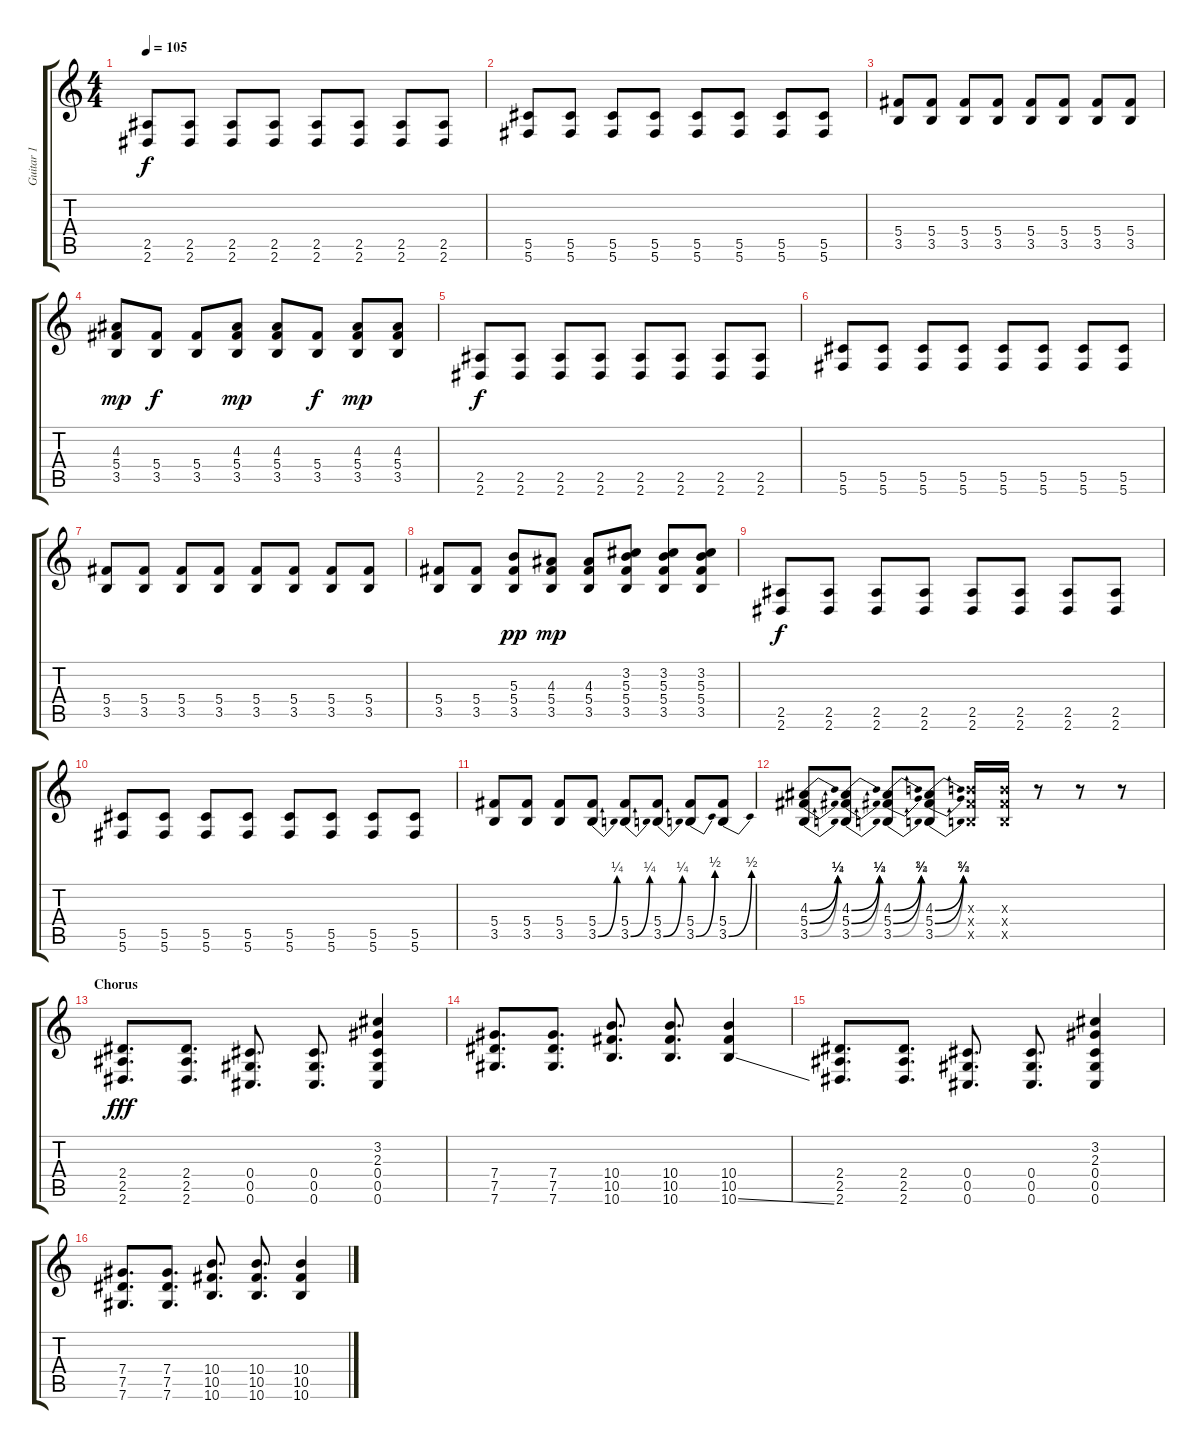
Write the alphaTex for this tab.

\track ("Guitar 1" "Guitar 1") {instrument electricguitarclean}
\staff {score tabs}
\tuning (Eb4 Bb3 Gb3 Db3 Ab2 Db2) {hide}
\ts (4 4)
\tempo 105
\clef g2
\ks c
(2.5 2.6).8{dy f} (2.5 2.6).8 (2.5 2.6).8 (2.5 2.6).8 (2.5 2.6).8 (2.5 2.6).8 (2.5 2.6).8 (2.5 2.6).8 |
(5.5 5.6).8 (5.5 5.6).8 (5.5 5.6).8 (5.5 5.6).8 (5.5 5.6).8 (5.5 5.6).8 (5.5 5.6).8 (5.5 5.6).8 |
(5.4 3.5).8 (5.4 3.5).8 (5.4 3.5).8 (5.4 3.5).8 (5.4 3.5).8 (5.4 3.5).8 (5.4 3.5).8 (5.4 3.5).8 |
(4.3 5.4 3.5).8{dy mp} (5.4 3.5).8{dy f} (5.4 3.5).8 (4.3 5.4 3.5).8{dy mp} (4.3 5.4 3.5).8 (5.4 3.5).8{dy f} (4.3 5.4 3.5).8{dy mp} (4.3 5.4 3.5).8 |
(2.5 2.6).8{dy f} (2.5 2.6).8 (2.5 2.6).8 (2.5 2.6).8 (2.5 2.6).8 (2.5 2.6).8 (2.5 2.6).8 (2.5 2.6).8 |
(5.5 5.6).8 (5.5 5.6).8 (5.5 5.6).8 (5.5 5.6).8 (5.5 5.6).8 (5.5 5.6).8 (5.5 5.6).8 (5.5 5.6).8 |
(5.4 3.5).8 (5.4 3.5).8 (5.4 3.5).8 (5.4 3.5).8 (5.4 3.5).8 (5.4 3.5).8 (5.4 3.5).8 (5.4 3.5).8 |
(5.4 3.5).8 (5.4 3.5).8 (5.3 5.4 3.5).8{dy pp} (4.3 5.4 3.5).8{dy mp} (4.3 5.4 3.5).8 (3.2 5.3 5.4 3.5).8 (3.2 5.3 5.4 3.5).8 (3.2 5.3 5.4 3.5).8 |
(2.5 2.6).8{dy f} (2.5 2.6).8 (2.5 2.6).8 (2.5 2.6).8 (2.5 2.6).8 (2.5 2.6).8 (2.5 2.6).8 (2.5 2.6).8 |
(5.5 5.6).8 (5.5 5.6).8 (5.5 5.6).8 (5.5 5.6).8 (5.5 5.6).8 (5.5 5.6).8 (5.5 5.6).8 (5.5 5.6).8 |
(5.4 3.5).8 (5.4 3.5).8 (5.4 3.5).8 (5.4 3.5{be (bend 0 0 60 1)}).8 (5.4 3.5{be (bend 0 0 60 1)}).8 (5.4 3.5{be (bend 0 0 60 1)}).8 (5.4 3.5{be (bend 0 0 60 2)}).8 (5.4 3.5{be (bend 0 0 60 2)}).8 |
(4.3{be (bend 0 0 60 2)} 5.4{be (bend 0 0 60 1)} 3.5{be (bend 0 0 60 1)}).8 (4.3{be (bend 0 0 60 2)} 5.4{be (bend 0 0 60 1)} 3.5{be (bend 0 0 60 1)}).8 (4.3{be (bend 0 0 60 3)} 5.4{be (bend 0 0 60 2)} 3.5{be (bend 0 0 60 1)}).8 (4.3{be (bend 0 0 60 3)} 5.4{be (bend 0 0 60 2)} 3.5{be (bend 0 0 60 1)}).8 (5.3{x} 5.4{x} 3.5{x}).16 (5.3{x} 5.4{x} 3.5{x}).16 r.8 r.8 r.8 |
\section ("" "Chorus")
(2.4 2.5 2.6).8{d dy fff volume 16 instrument overdrivenguitar} (2.4 2.5 2.6).8{d} (0.4 0.5 0.6).8{d} (0.4 0.5 0.6).8{d} (3.2 2.3 0.4 0.5 0.6).4 |
(7.4 7.5 7.6).8{d} (7.4 7.5 7.6).8{d} (10.4 10.5 10.6).8{d} (10.4 10.5 10.6).8{d} (10.4 10.5 10.6{ss}).4 |
(2.4 2.5 2.6).8{d} (2.4 2.5 2.6).8{d} (0.4 0.5 0.6).8{d} (0.4 0.5 0.6).8{d} (3.2 2.3 0.4 0.5 0.6).4 |
(7.4 7.5 7.6).8{d} (7.4 7.5 7.6).8{d} (10.4 10.5 10.6).8{d} (10.4 10.5 10.6).8{d} (10.4 10.5 10.6{ss}).4
